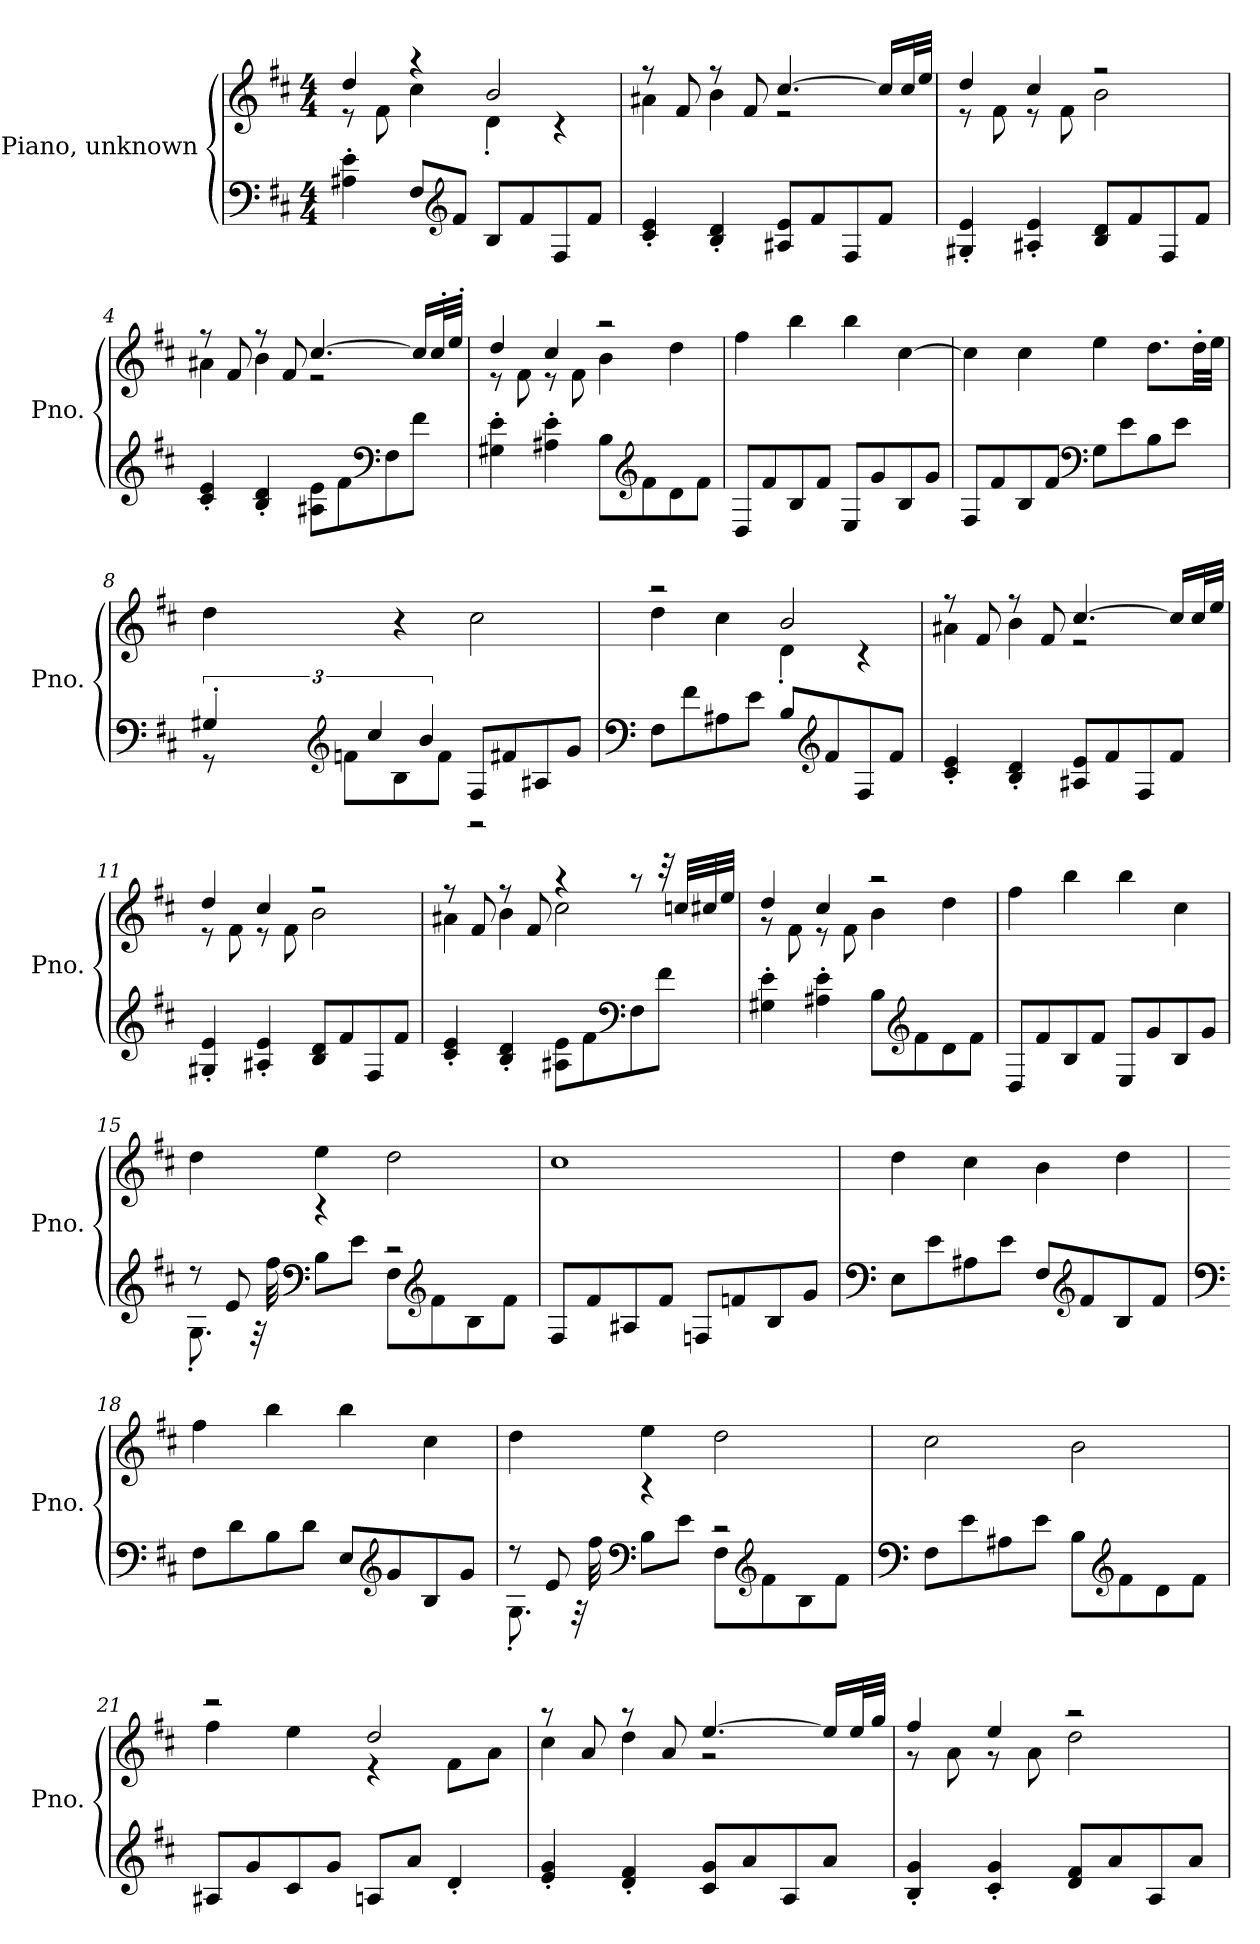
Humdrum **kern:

**kern	**kern
*part1	*part1
*staff2	*staff1
*I"Piano, unknown	*
*I'Pno.	*
*clefF4	*clefG2
*k[f#c#]	*k[f#c#]
*M4/4	*M4/4
*MM120	*MM120
=1	=1
*	*^
4A#X\' 4e\'	4dd/	8r
.	.	8f#\
8F#/L	4r	4cc#\
*clefG2	*	*
8f#/J	.	.
8B/L	2b/	4d'\
8f#/	.	.
8F#/	.	4r
8f#/J	.	.
=2	=2	=2
4c#/' 4e/'	8r	4a#X\
.	8f#/	.
4B/' 4d/'	8r	4b\
.	8f#/	.
8A#X/ 8e/L	[4.cc#/	2r
8f#/	.	.
8F#/	.	.
8f#/J	16cc#/LL]	.
.	32cc#/L	.
.	32ee/JJJ	.
=3	=3	=3
4G#X/' 4e/'	4dd/	8r
.	.	8f#\
4A#X/' 4e/'	4cc#/	8r
.	.	8f#\
8B/ 8d/L	2r	2b\
8f#/	.	.
8F#/	.	.
8f#/J	.	.
!!LO:LB:g=z	!!
=4	=4	=4
4c#/' 4e/'	8r	4a#X\
.	8f#/	.
4B/' 4d/'	8r	4b\
.	8f#/	.
8A#X\ 8e\L	[4.cc#/	2r
8f#\	.	.
*clefF4	*	*
8F#\	.	.
8f#\J	16cc#/LL]	.
.	32cc#'/L	.
.	32ee'/JJJ	.
=5	=5	=5
4G#X\' 4e\'	4dd/	8r
.	.	8f#\
4A#X\' 4e\'	4cc#/	8r
.	.	8f#\
8B\L	2r	4b\
*clefG2	*	*
8f#\	.	.
8d\	.	4dd\
8f#\J	.	.
*	*v	*v
=6	=6
8D/L	4ff#\
8f#/	.
8B/	4bb\
8f#/J	.
8E/L	4bb\
8g/	.
8B/	[4cc#\
8g/J	.
=7	=7
8F#/L	4cc#\]
8f#/	.
8B/	4cc#\
8f#/J	.
*clefF4	*
8G\L	4ee\
8e\	.
8B\	8.dd\L
8e\J	.
.	32dd'\LL
.	32ee\JJJ
!!LO:LB:g=z
=8	=8
*^	*
6G#X'/	8r	4dd\
*clefG2	*	*
.	8fn\L	.
6cc#/	.	.
.	8B\	4r
6b/	.	.
.	8f\J	.
8F#/L	2r	2cc#\
8f#X/	.	.
8A#X/	.	.
8g/J	.	.
*v	*v	*
=9	=9
*clefF4	*
*	*^
8F#\L	2r	4dd\
8f#\	.	.
8A#X\	.	4cc#\
8e\J	.	.
8B/L	2b/	4d'\
*clefG2	*	*
8f#/	.	.
8F#/	.	4r
8f#/J	.	.
=10	=10	=10
4c#/' 4e/'	8r	4a#X\
.	8f#/	.
4B/' 4d/'	8r	4b\
.	8f#/	.
8A#X/ 8e/L	[4.cc#/	2r
8f#/	.	.
8F#/	.	.
8f#/J	16cc#/LL]	.
.	32cc#/L	.
.	32ee/JJJ	.
!!LO:LB:g=z	!!
=11	=11	=11
4G#X/' 4e/'	4dd/	8r
.	.	8f#\
4A#X/' 4e/'	4cc#/	8r
.	.	8f#\
8B/ 8d/L	2r	2b\
8f#/	.	.
8F#/	.	.
8f#/J	.	.
=12	=12	=12
4c#/' 4e/'	8r	4a#X\
.	8f#/	.
4B/' 4d/'	8r	4b\
.	8f#/	.
8A#X\ 8e\L	4r	2cc#\
8f#\	.	.
*clefF4	*	*
8F#\	8r	.
8f#\J	32r	.
.	32ccn/LLL	.
.	32cc#X/	.
.	32ee/JJJ	.
=13	=13	=13
4G#X\' 4e\'	4dd/	8r
.	.	8f#\
4A#X\' 4e\'	4cc#/	8r
.	.	8f#\
8B\L	2r	4b\
*clefG2	*	*
8f#\	.	.
8d\	.	4dd\
8f#\J	.	.
*	*v	*v
=14	=14
8D/L	4ff#\
8f#/	.
8B/	4bb\
8f#/J	.
8E/L	4bb\
8g/	.
8B/	4cc#\
8g/J	.
!!LO:LB:g=z
=15	=15
*^	*
8r	8.G'\	4dd\
8e/	.	.
.	32r	.
.	32ff#\	.
*clefF4	*	*
4r	8B\L	4ee\
.	8e\J	.
2r	8F#\L	2dd\
*clefG2	*	*
.	8f#\	.
.	8B\	.
.	8f#\J	.
*v	*v	*
=16	=16
8F#/L	1cc#
8f#/	.
8A#X/	.
8f#/J	.
8Fn/L	.
8fn/	.
8B/	.
8g/J	.
=17	=17
*clefF4	*
8E\L	4dd\
8e\	.
8A#X\	4cc#\
8e\J	.
8F#/L	4b\
*clefG2	*
8f#/	.
8B/	4dd\
8f#/J	.
!!LO:LB:g=z
=18	=18
*clefF4	*
8F#\L	4ff#\
8d\	.
8B\	4bb\
8d\J	.
8E/L	4bb\
*clefG2	*
8g/	.
8B/	4cc#\
8g/J	.
=19	=19
*^	*
8r	8.G'\	4dd\
8e/	.	.
.	32r	.
.	32ff#\	.
*clefF4	*	*
4r	8B\L	4ee\
.	8e\J	.
2r	8F#\L	2dd\
*clefG2	*	*
.	8f#\	.
.	8B\	.
.	8f#\J	.
*v	*v	*
=20	=20
*clefF4	*
8F#\L	2cc#\
8e\	.
8A#X\	.
8e\J	.
8B\L	2b\
*clefG2	*
8f#\	.
8d\	.
8f#\J	.
!!LO:PB:g=z
=21	=21
*	*^
8A#X/L	2r	4ff#\
8g/	.	.
8c#/	.	4ee\
8g/J	.	.
8An/L	2dd/	4r
8a/J	.	.
4d'/	.	8f#\L
.	.	8a\J
=22	=22	=22
4e/' 4g/'	8r	4cc#\
.	8a/	.
4d/' 4f#/'	8r	4dd\
.	8a/	.
8c#/ 8g/L	[4.ee/	2r
8a/	.	.
8A/	.	.
8a/J	16ee/LL]	.
.	32ee/L	.
.	32gg/JJJ	.
=23	=23	=23
4B/' 4g/'	4ff#/	8r
.	.	8a\
4c#/' 4g/'	4ee/	8r
.	.	8a\
8d/ 8f#/L	2r	2dd\
8a/	.	.
8A/	.	.
8a/J	.	.
*	*v	*v
=	=
*-	*-
